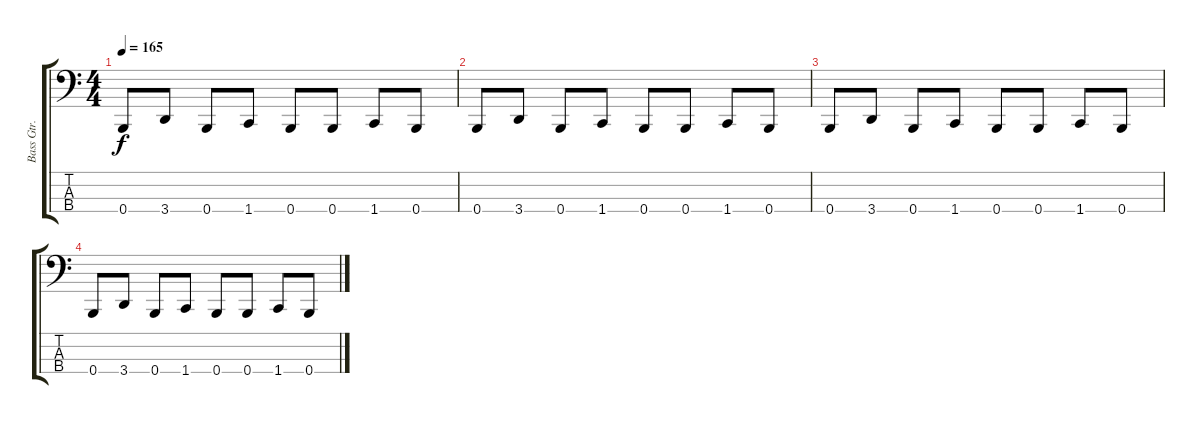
\track ("Bass Gtr." "Bass Gtr.") {instrument electricbasspick}
\staff {score tabs}
\tuning (E2 B1 Gb1 B0) {hide}
\ts (4 4)
\tempo 165
\clef f4
\ks c
0.4.8{dy f} 3.4.8 0.4.8 1.4.8 0.4.8 0.4.8 1.4.8 0.4.8 |
0.4.8 3.4.8 0.4.8 1.4.8 0.4.8 0.4.8 1.4.8 0.4.8 |
0.4.8 3.4.8 0.4.8 1.4.8 0.4.8 0.4.8 1.4.8 0.4.8 |
0.4.8 3.4.8 0.4.8 1.4.8 0.4.8 0.4.8 1.4.8 0.4.8
